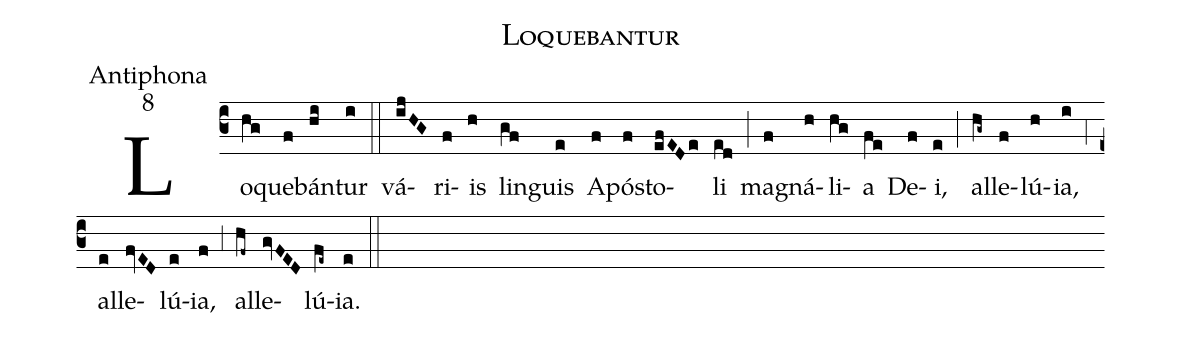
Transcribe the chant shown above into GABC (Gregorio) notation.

name:Loquebantur;
office-part:Antiphona;
mode:8;
%%
(c3) Lo(hg)que(f)bán(hi)tur(i) (::)
vá(ijHG)ri(f)is(h) lin(gf)guis(e) A(f)pó(f)sto(efEDe)li(ed) (;) ma(f)gná(h)li(hg)a(fe) De(f)i,(e) (;) al(hg~)le(f)lú(h)ia,(i) (,4) al(e)le(fvED)lú(e)ia,(f) (,3) al(hf~)le(gvFED)lú(fe~)ia.(e) (::)
